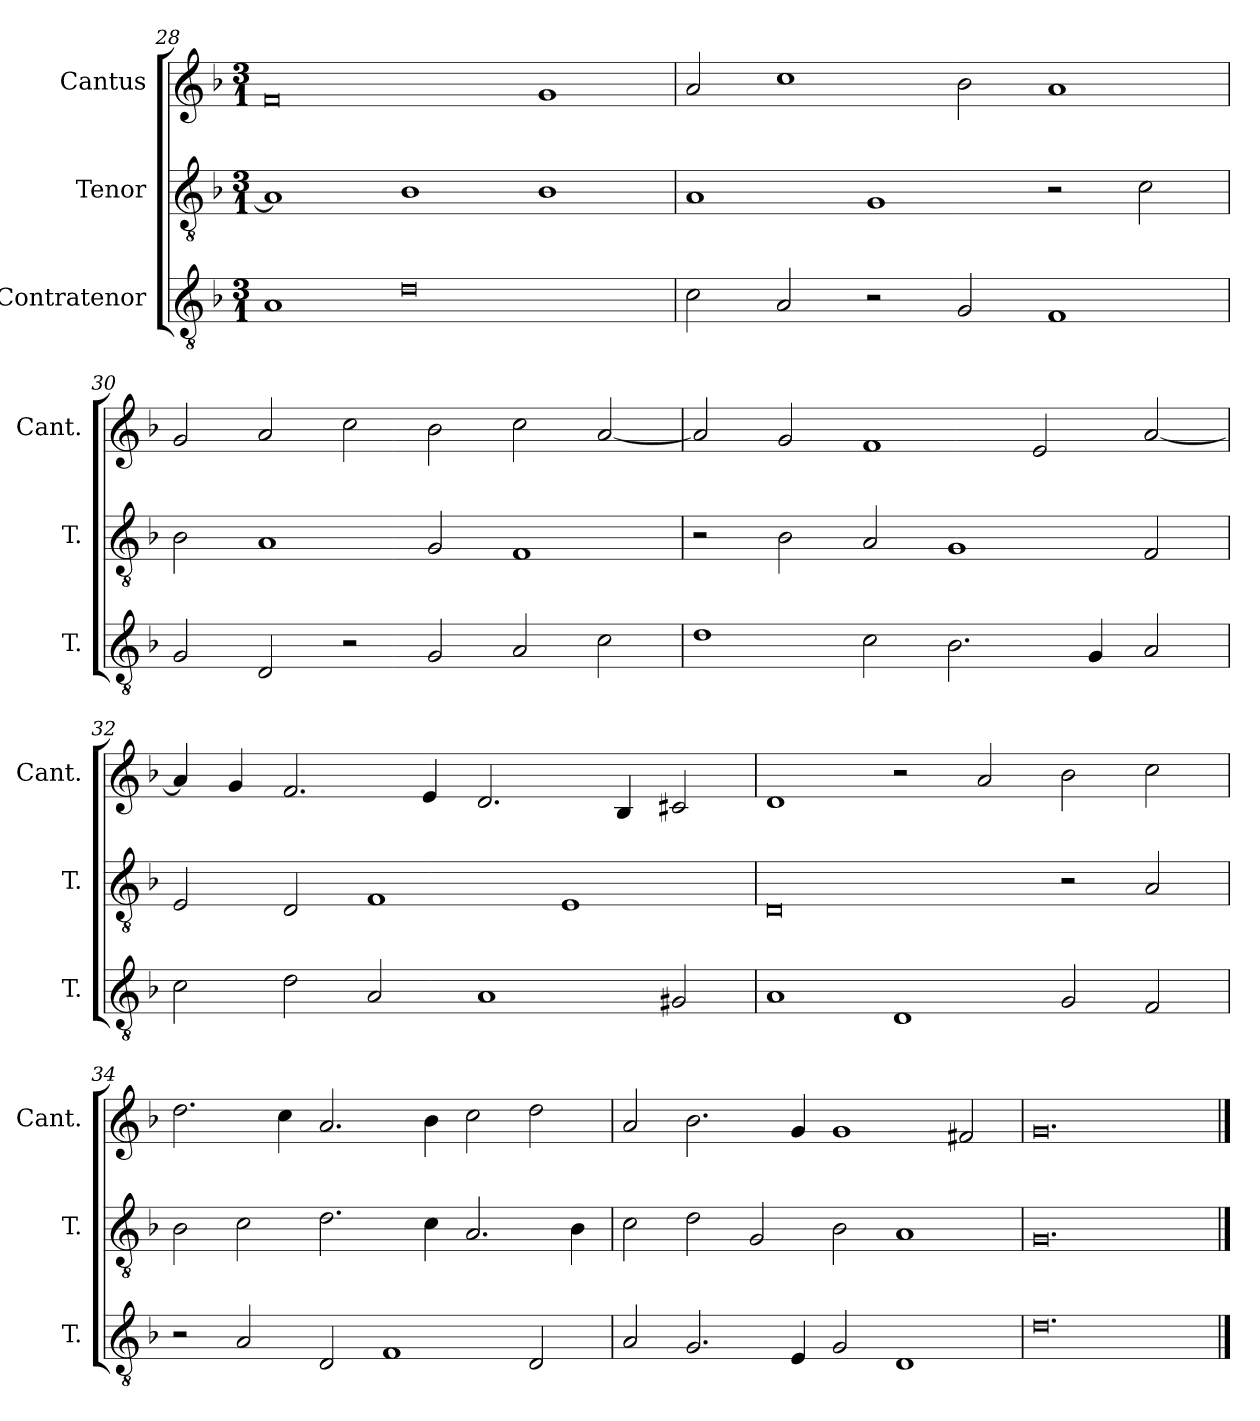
**kern	**kern	**kern
*part3	*part2	*part1
*staff3	*staff2	*staff1
*I"Contratenor	*I"Tenor	*I"Cantus
*I'T.	*I'T.	*I'Cant.
*clefGv2	*clefGv2	*clefG2
*ITrd7c12	*ITrd7c12	*
*k[b-]	*k[b-]	*k[b-]
*F:	*F:	*F:
*M3/1	*M3/1	*M3/1
=28	=28	=28
1AA/	1AA/]	0f/
0D\	1BB-\	.
.	1BB-\	1g/
=29	=29	=29
2C\	1AA/	2a/
2AA/	.	1cc\
2r	1GG/	.
2GG/	.	2b-\
1FF/	2r	1a/
.	2C\	.
=30	=30	=30
2GG/	2BB-\	2g/
2DD/	1AA/	2a/
2r	.	2cc\
2GG/	2GG/	2b-\
2AA/	1FF/	2cc\
2C\	.	[2a/
=31	=31	=31
1D\	2r	2a/]
.	2BB-\	2g/
2C\	2AA/	1f/
2.BB-\	1GG/	.
.	.	2e/
4GG/	.	.
2AA/	2FF/	[2a/
=32	=32	=32
2C\	2EE/	4a/]
.	.	4g/
2D\	2DD/	2.f/
2AA/	1FF/	.
.	.	4e/
1AA/	.	2.d/
.	1EE/	.
.	.	4B-/
2GG#X/	.	2c#X/
=33	=33	=33
1AA/	0DD/	1d/
1DD/	.	2r
.	.	2a/
2GG/	2r	2b-\
2FF/	2AA/	2cc\
=34	=34	=34
2r	2BB-\	2.dd\
2AA/	2C\	.
.	.	4cc\
2DD/	2.D\	2.a/
1FF/	.	.
.	4C\	4b-\
.	2.AA/	2cc\
2DD/	.	2dd\
.	4BB-\	.
=35	=35	=35
2AA/	2C\	2a/
2.GG/	2D\	2.b-\
.	2GG/	.
4EE/	.	4g/
2GG/	2BB-\	1g/
1DD/	1AA/	.
.	.	2f#X/
=36	=36	=36
0.D\	0.GG/	0.g/
==	==	==
*-	*-	*-
